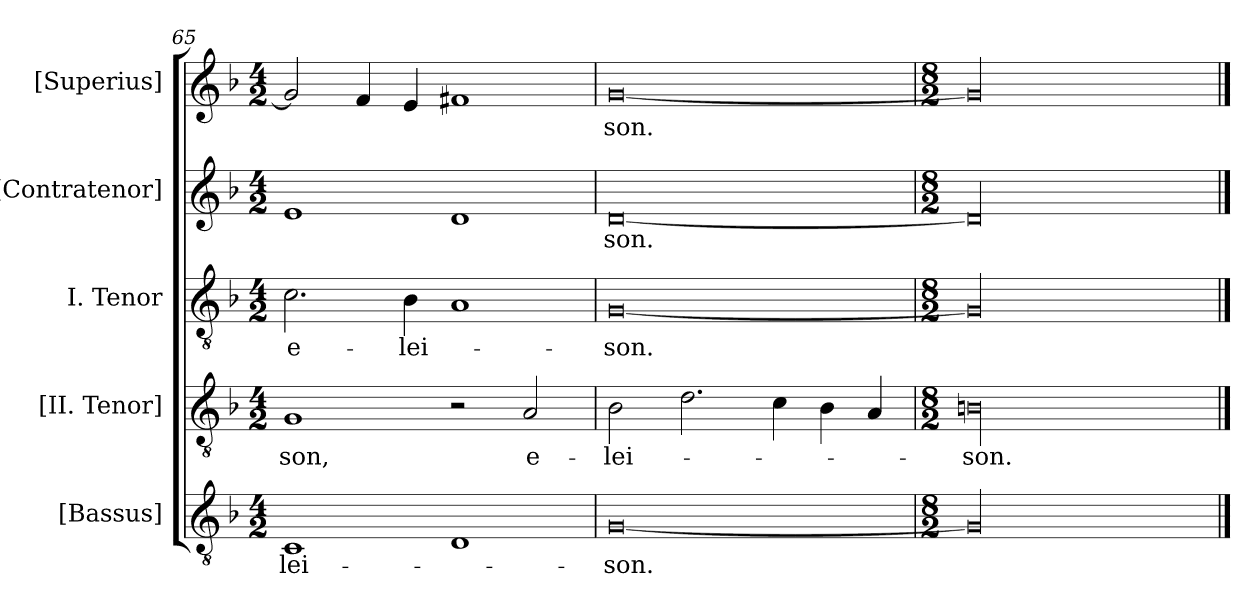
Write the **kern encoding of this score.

**kern	**text	**kern	**text	**kern	**text	**kern	**text	**kern	**text
*part5	*part5	*part4	*part4	*part3	*part3	*part2	*part2	*part1	*part1
*staff5	*staff5	*staff4	*staff4	*staff3	*staff3	*staff2	*staff2	*staff1	*staff1
*I"[Bassus]	*	*I"[II. Tenor]	*	*I"I. Tenor	*	*I"[Contratenor]	*	*I"[Superius]	*
*clefGv2	*	*clefGv2	*	*clefGv2	*	*clefG2	*	*clefG2	*
*k[b-]	*	*k[b-]	*	*k[b-]	*	*k[b-]	*	*k[b-]	*
*M4/2	*	*M4/2	*	*M4/2	*	*M4/2	*	*M4/2	*
=65	=65	=65	=65	=65	=65	=65	=65	=65	=65
1C/	-lei-	1G/	-son,	2.c\	e-	1e/	.	2g/]	.
.	.	.	.	.	.	.	.	4f/	.
.	.	.	.	4B-\	-lei-	.	.	4e/	.
1D/	.	2r	.	1A/	.	1d/	.	1f#X/	.
.	.	2A/	e-	.	.	.	.	.	.
=66	=66	=66	=66	=66	=66	=66	=66	=66	=66
[0G/	-son.	2B-\	-lei-	[0G/	-son.	[0d/	-son.	[0g/	-son.
.	.	2.d\	.	.	.	.	.	.	.
.	.	4c\	.	.	.	.	.	.	.
.	.	4B-\	.	.	.	.	.	.	.
.	.	4A/	.	.	.	.	.	.	.
=67	=67	=67	=67	=67	=67	=67	=67	=67	=67
*M8/2	*	*M8/2	*	*M8/2	*	*M8/2	*	*M8/2	*
00G/]	.	00Bn\	-son.	00G/]	.	00d/]	.	00g/]	.
==	==	==	==	==	==	==	==	==	==
*-	*-	*-	*-	*-	*-	*-	*-	*-	*-
